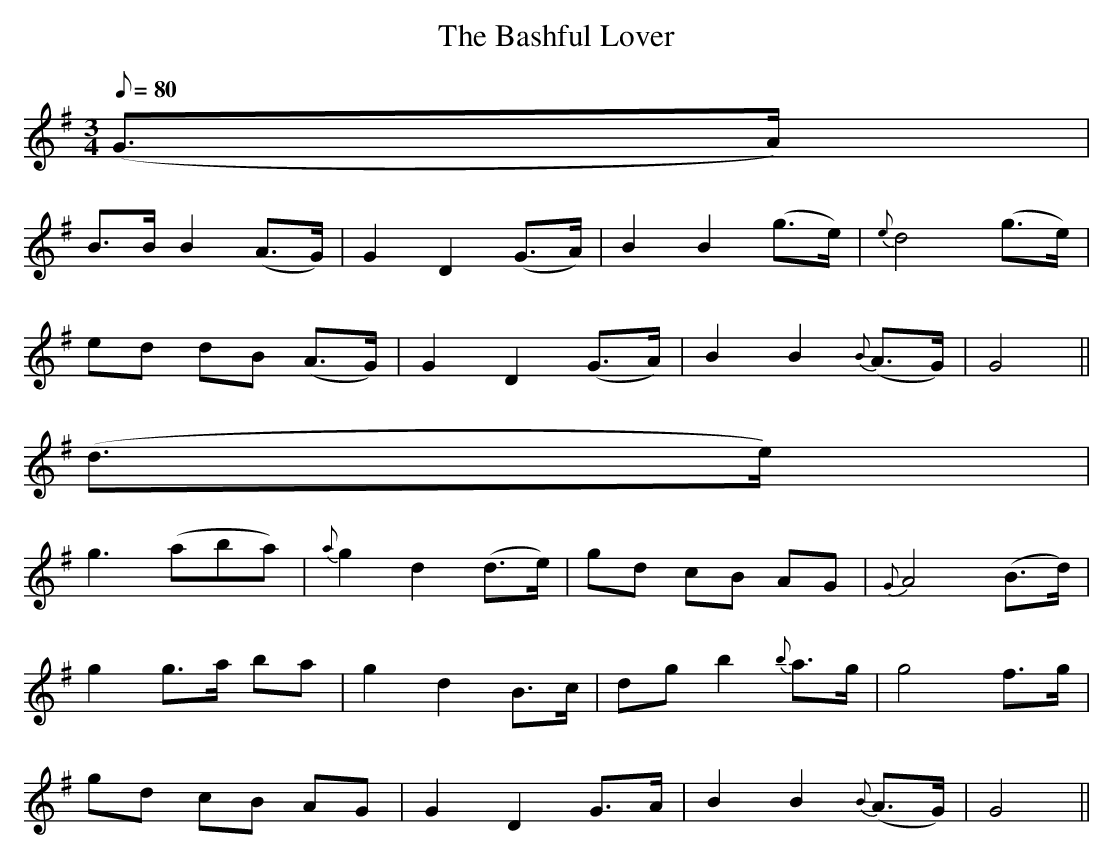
X:1
T: The Bashful Lover
M: 3/4
L: 1/8
Q: 80
K: G
(G>A) |
B>B B2 (A>G) | G2 D2  (G>A) | B2 B2  (g>e) | {e}d4  (g>e) |
ed dB (A>G) | G2  D2  (G>A) | B2 B2 {B}(A>G) | G4 ||
(d>e) |
g3 (aba) | {a}g2 d2 (d>e) | gd cB AG | {G}A4 (B>d) |
g2 g>a ba | g2 d2 B>c | dg b2 {b}a>g | g4 f>g |
gd cB AG | G2 D2 G>A | B2 B2 {B}(A>G) | G4 ||
